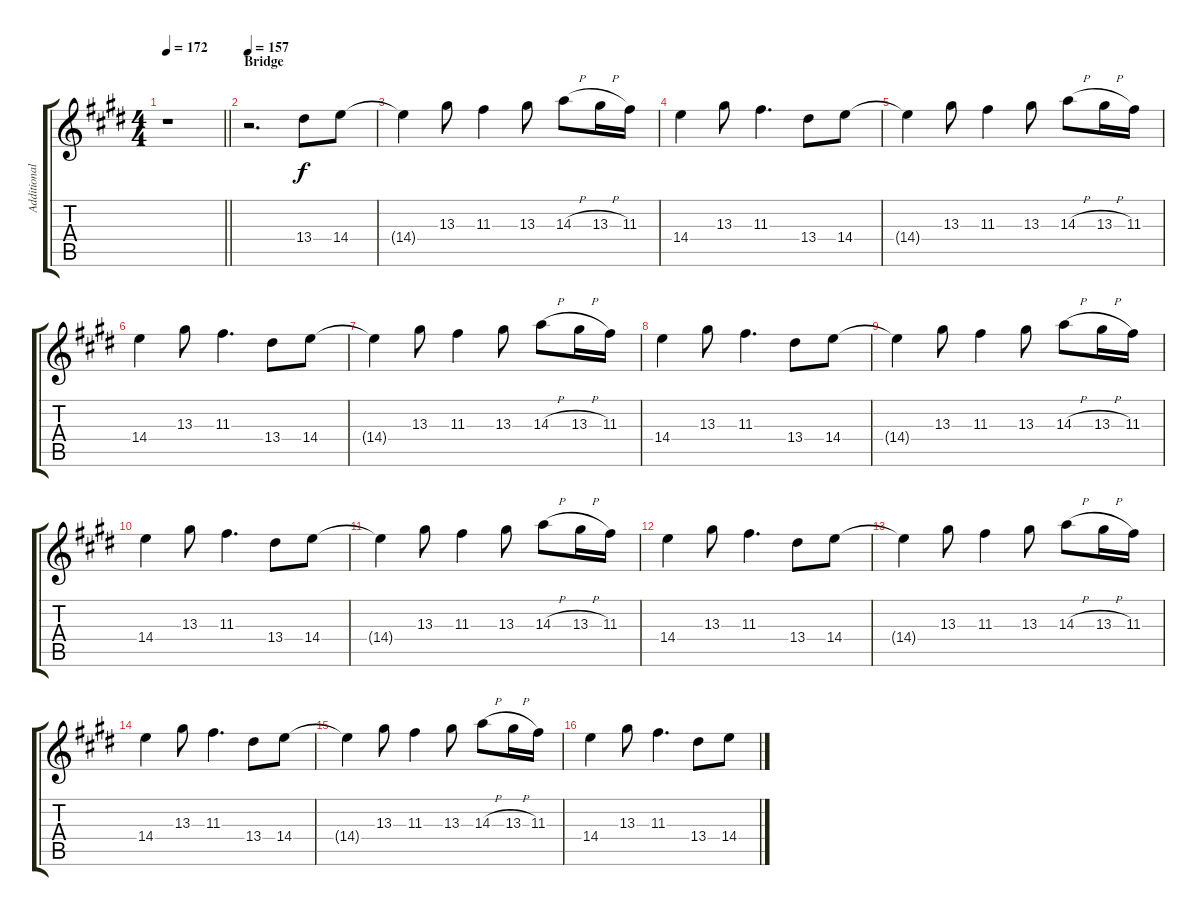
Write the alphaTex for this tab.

\track ("Additional guitar (Andre Olbrich)" "Additional") {instrument distortionguitar}
\staff {score tabs}
\tuning (E4 B3 G3 D3 A2 E2) {hide}
\ts (4 4)
\tempo 172
\clef g2
\barLineRight lightlight
\ks c#minor
r.1{dy f} |
\section ("" "Bridge")
\tempo 157
r.2{d} 13.4.8 14.4.8 |
14.4{t}.4 13.3.8 11.3.4 13.3.8 14.3{h}.8 13.3{h}.16 11.3.16 |
14.4.4 13.3.8 11.3.4{d} 13.4.8 14.4.8 |
14.4{t}.4 13.3.8 11.3.4 13.3.8 14.3{h}.8 13.3{h}.16 11.3.16 |
14.4.4 13.3.8 11.3.4{d} 13.4.8 14.4.8 |
14.4{t}.4 13.3.8 11.3.4 13.3.8 14.3{h}.8 13.3{h}.16 11.3.16 |
14.4.4 13.3.8 11.3.4{d} 13.4.8 14.4.8 |
14.4{t}.4 13.3.8 11.3.4 13.3.8 14.3{h}.8 13.3{h}.16 11.3.16 |
14.4.4 13.3.8 11.3.4{d} 13.4.8 14.4.8 |
14.4{t}.4 13.3.8 11.3.4 13.3.8 14.3{h}.8 13.3{h}.16 11.3.16 |
14.4.4 13.3.8 11.3.4{d} 13.4.8 14.4.8 |
14.4{t}.4 13.3.8 11.3.4 13.3.8 14.3{h}.8 13.3{h}.16 11.3.16 |
14.4.4 13.3.8 11.3.4{d} 13.4.8 14.4.8 |
14.4{t}.4 13.3.8 11.3.4 13.3.8 14.3{h}.8 13.3{h}.16 11.3.16 |
14.4.4 13.3.8 11.3.4{d} 13.4.8 14.4.8
